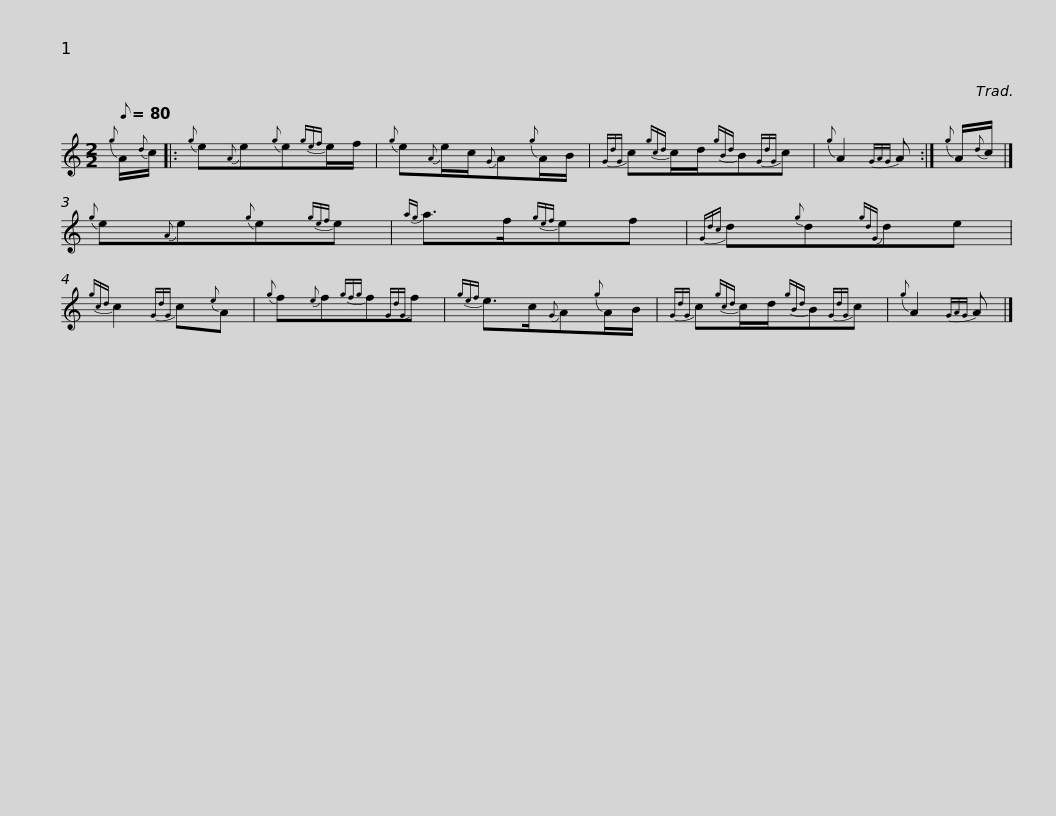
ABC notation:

X:1
L:1/8
Q:1/8=80
M:2/2
I:linebreak $
K:C
V:1 treble
V:1
{g} A/{d}c/ |:{g} e{A}e{g}e{gef}e/f/ |{g} e{A}e/c/{G}A{g}A/B/ |${GdG} c{gcd}c/d/{gBd}B{GdG}c |{g} A2{GAG} A :| %5
{g} A/{d}c/ |]${g} e{A}e{g}e{gef}e |{ag} a>f{gef}ef |{Gdc} d{g}d{gdG}de |${gcd} c2{GdG} c{e}A | %10
{g} f{e}f{gfg}f{GdG}f |{gef} e>c{G}A{g}A/B/ |${GdG} c{gcd}c/d/{gBd}B{GdG}c |{g} A2{GAG} A |] %14
